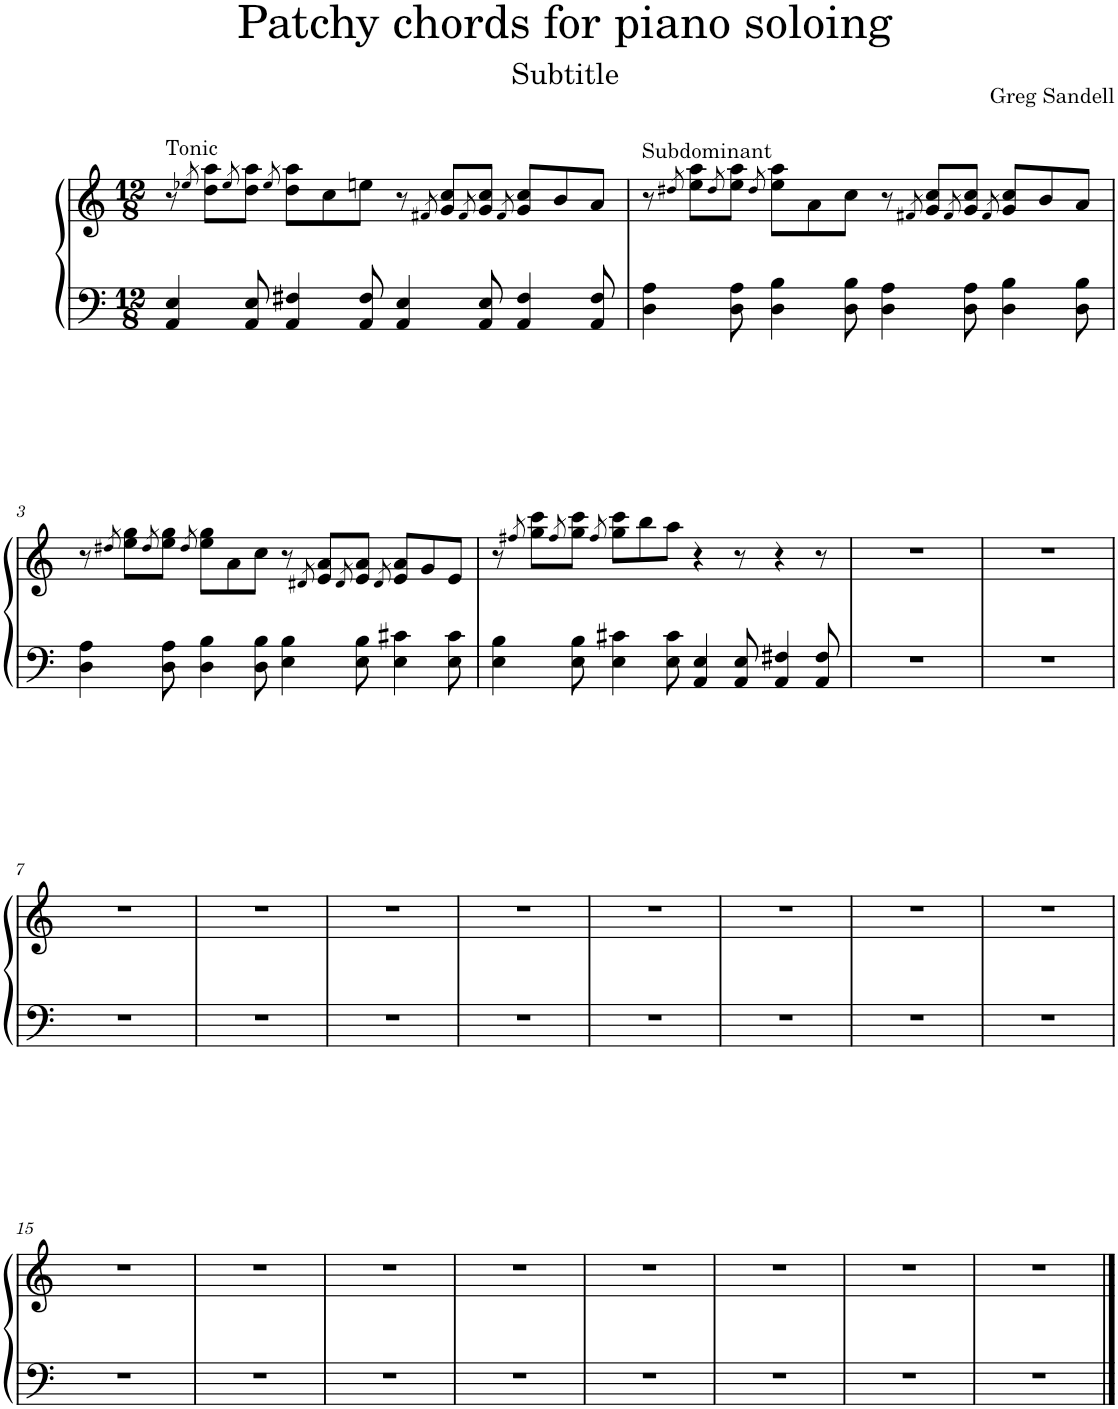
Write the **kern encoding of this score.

**kern	**kern
*part1	*part1
*staff2	*staff1
*I"Piano	*
*I'Pno.	*
*clefF4	*clefG2
*k[]	*k[]
*M12/8	*M12/8
=1	=1
!	!LO:TX:a:t=Tonic
4AA/ 4E/	8r
.	8qee-X/
.	8dd\ 8aa\L
.	8qee-/
8AA/ 8E/	8dd\ 8aa\J
.	8qee-/
4AA/ 4F#X/	8dd\ 8aa\L
.	8cc\
8AA/ 8F#/	8een\J
4AA/ 4E/	8r
.	8qf#X/
.	8g/ 8cc/L
.	8qf#/
8AA/ 8E/	8g/ 8cc/J
.	8qf#/
4AA/ 4F#/	8g/ 8cc/L
.	8b/
8AA/ 8F#/	8a/J
=2	=2
!	!LO:TX:a:t=Subdominant
4D\ 4A\	8r
.	8qdd#X/
.	8ee\ 8aa\L
.	8qdd#/
8D\ 8A\	8ee\ 8aa\J
.	8qdd#/
4D\ 4B\	8ee\ 8aa\L
.	8a\
8D\ 8B\	8cc\J
4D\ 4A\	8r
.	8qf#X/
.	8g/ 8cc/L
.	8qf#/
8D\ 8A\	8g/ 8cc/J
.	8qf#/
4D\ 4B\	8g/ 8cc/L
.	8b/
8D\ 8B\	8a/J
!!LO:LB:g=z
=3	=3
4D\ 4A\	8r
.	8qdd#X/
.	8ee\ 8gg\L
.	8qdd#/
8D\ 8A\	8ee\ 8gg\J
.	8qdd#/
4D\ 4B\	8ee\ 8gg\L
.	8a\
8D\ 8B\	8cc\J
4E\ 4B\	8r
.	8qd#X/
.	8e/ 8a/L
.	8qd#/
8E\ 8B\	8e/ 8a/J
.	8qd#/
4E\ 4c#X\	8e/ 8a/L
.	8g/
8E\ 8c#\	8e/J
=4	=4
4E\ 4B\	8r
.	8qff#X/
.	8gg\ 8ccc\L
.	8qff#/
8E\ 8B\	8gg\ 8ccc\J
.	8qff#/
4E\ 4c#X\	8gg\ 8ccc\L
.	8bb\
8E\ 8c#\	8aa\J
4AA/ 4E/	4r
8AA/ 8E/	8r
4AA/ 4F#X/	4r
8AA/ 8F#/	8r
=5	=5
1.r	1.r
=6	=6
1.r	1.r
!!LO:LB:g=z
=7	=7
1.r	1.r
=8	=8
1.r	1.r
=9	=9
1.r	1.r
=10	=10
1.r	1.r
=11	=11
1.r	1.r
=12	=12
1.r	1.r
=13	=13
1.r	1.r
=14	=14
1.r	1.r
!!LO:LB:g=z
=15	=15
1.r	1.r
=16	=16
1.r	1.r
=17	=17
1.r	1.r
=18	=18
1.r	1.r
=19	=19
1.r	1.r
=20	=20
1.r	1.r
=21	=21
1.r	1.r
=22	=22
1.r	1.r
==	==
*-	*-
